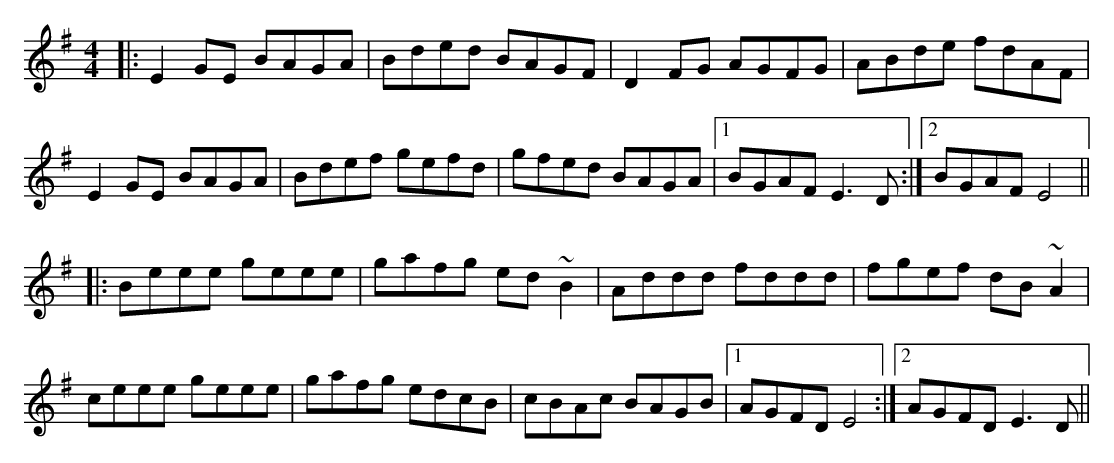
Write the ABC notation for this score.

X:1
M:4/4
K:Emin
|:E2GE BAGA|Bded BAGF|D2FG AGFG|ABde fdAF|
E2GE BAGA|Bdef gefd|gfed BAGA|1 BGAF E3D:|2 BGAF E4||
|:Beee geee|gafg ed ~B2|Addd fddd|fgef dB ~A2|
ceee geee|gafg edcB|cBAc BAGB|1 AGFD E4:|2 AGFD E3D||
